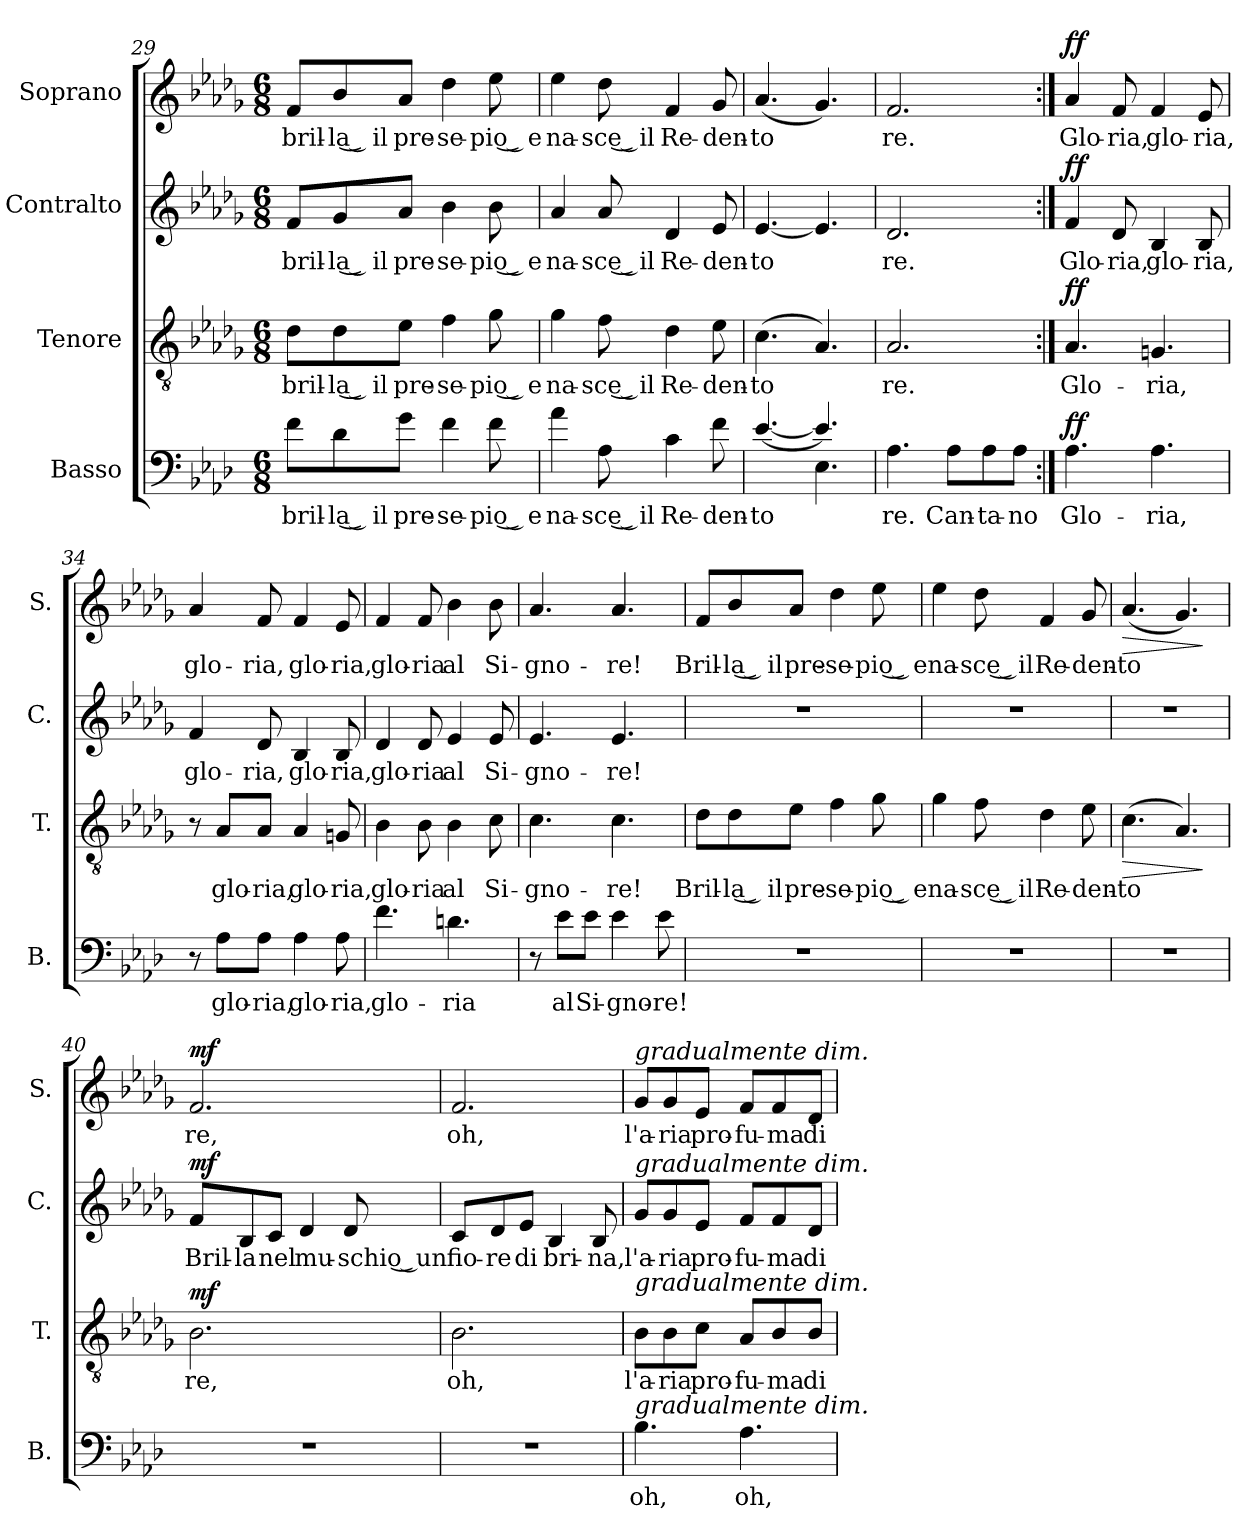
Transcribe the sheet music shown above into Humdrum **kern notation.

**kern	**text	**dynam	**kern	**text	**dynam	**kern	**text	**dynam	**kern	**text	**dynam
*part4	*part4	*part4	*part3	*part3	*part3	*part2	*part2	*part2	*part1	*part1	*part1
*staff4	*staff4	*staff4	*staff3	*staff3	*staff3	*staff2	*staff2	*staff2	*staff1	*staff1	*staff1
*I"Basso	*	*	*I"Tenore	*	*	*I"Contralto	*	*	*I"Soprano	*	*
*I'B.	*	*	*I'T.	*	*	*I'C.	*	*	*I'S.	*	*
!!LO:LB:g=z
*clefF4	*	*	*clefGv2	*	*	*clefG2	*	*	*clefG2	*	*
*ITrd4c7	*	*	*	*	*	*	*	*	*	*	*
*k[b-e-a-d-g-]	*	*	*k[b-e-a-d-g-]	*	*	*k[b-e-a-d-g-]	*	*	*k[b-e-a-d-g-]	*	*
*M6/8	*	*	*M6/8	*	*	*M6/8	*	*	*M6/8	*	*
=29	=29	=29	=29	=29	=29	=29	=29	=29	=29	=29	=29
!	!LO:LY:b	!	!	!LO:LY:b	!	!	!LO:LY:b	!	!	!LO:LY:b	!
8B-\L	bril-	.	8d-\L	bril-	.	8f/L	bril-	.	8f/L	bril-	.
!	!LO:LY:b	!	!	!LO:LY:b	!	!	!LO:LY:b	!	!	!LO:LY:b	!
8G-\	-la͜ il	.	8d-\	-la͜ il	.	8g-/	-la͜ il	.	8b-/	-la͜ il	.
!	!LO:LY:b	!	!	!LO:LY:b	!	!	!LO:LY:b	!	!	!LO:LY:b	!
8c\J	pre-	.	8e-\J	pre-	.	8a-/J	pre-	.	8a-/J	pre-	.
!	!LO:LY:b	!	!	!LO:LY:b	!	!	!LO:LY:b	!	!	!LO:LY:b	!
4B-\	-se-	.	4f\	-se-	.	4b-\	-se-	.	4dd-\	-se-	.
!	!LO:LY:b	!	!	!LO:LY:b	!	!	!LO:LY:b	!	!	!LO:LY:b	!
8B-\	-pio͜ e	.	8g-\	-pio͜ e	.	8b-\	-pio͜ e	.	8ee-\	-pio͜ e	.
=30	=30	=30	=30	=30	=30	=30	=30	=30	=30	=30	=30
!	!LO:LY:b	!	!	!LO:LY:b	!	!	!LO:LY:b	!	!	!LO:LY:b	!
4d-\	na-	.	4g-\	na-	.	4a-/	na-	.	4ee-\	na-	.
!	!LO:LY:b	!	!	!LO:LY:b	!	!	!LO:LY:b	!	!	!LO:LY:b	!
8D-\	-sce͜ il	.	8f\	-sce͜ il	.	8a-/	-sce͜ il	.	8dd-\	-sce͜ il	.
!	!LO:LY:b	!	!	!LO:LY:b	!	!	!LO:LY:b	!	!	!LO:LY:b	!
4F\	Re-	.	4d-\	Re-	.	4d-/	Re-	.	4f/	Re-	.
!	!LO:LY:b	!	!	!LO:LY:b	!	!	!LO:LY:b	!	!	!LO:LY:b	!
8B-\	-den-	.	8e-\	-den-	.	8e-/	-den-	.	8g-/	-den-	.
=31	=31	=31	=31	=31	=31	=31	=31	=31	=31	=31	=31
!	!LO:LY:b	!	!	!LO:LY:b	!	!	!LO:LY:b	!	!	!LO:LY:b	!
*^	*	*	*	*	*	*	*	*	*	*	*
(>[4.A-/	4.ryy	-to	.	(>4.c\	-to	.	[4.e-/	-to	.	(<4.a-/	-to	.
4.A-/])	4.AA-\	.	.	4.A-/)	.	.	4.e-/]	.	.	4.g-/)	.	.
=32	=32	=32	=32	=32	=32	=32	=32	=32	=32	=32	=32	=32
!	!	!LO:LY:b	!	!	!LO:LY:b	!	!	!LO:LY:b	!	!	!LO:LY:b	!
*v	*v	*	*	*	*	*	*	*	*	*	*	*
4.D-\	re.	.	2.A-/	re.	.	2.d-/	re.	.	2.f/	re.	.
!	!LO:LY:b	!	!	!	!	!	!	!	!	!	!
8D-\L	Can-	.	.	.	.	.	.	.	.	.	.
!	!LO:LY:b	!	!	!	!	!	!	!	!	!	!
8D-\	-ta-	.	.	.	.	.	.	.	.	.	.
!	!LO:LY:b	!	!	!	!	!	!	!	!	!	!
8D-\J	-no	.	.	.	.	.	.	.	.	.	.
=33:|!	=33:|!	=33:|!	=33:|!	=33:|!	=33:|!	=33:|!	=33:|!	=33:|!	=33:|!	=33:|!	=33:|!
!	!LO:LY:b	!LO:DY:a	!	!LO:LY:b	!LO:DY:a	!	!LO:LY:b	!LO:DY:a	!	!LO:LY:b	!LO:DY:a
4.D-\	Glo-	ff	4.A-/	Glo-	ff	4f/	Glo-	ff	4a-/	Glo-	ff
!	!	!	!	!	!	!	!LO:LY:b	!	!	!LO:LY:b	!
.	.	.	.	.	.	8d-/	-ria,	.	8f/	-ria,	.
!	!LO:LY:b	!	!	!LO:LY:b	!	!	!LO:LY:b	!	!	!LO:LY:b	!
4.D-\	-ria,	.	4.Gn/	-ria,	.	4B-/	glo-	.	4f/	glo-	.
!	!	!	!	!	!	!	!LO:LY:b	!	!	!LO:LY:b	!
.	.	.	.	.	.	8B-/	-ria,	.	8e-/	-ria,	.
=34	=34	=34	=34	=34	=34	=34	=34	=34	=34	=34	=34
!	!	!	!	!	!	!	!LO:LY:b	!	!	!LO:LY:b	!
8r	.	.	8r	.	.	4f/	glo-	.	4a-/	glo-	.
!	!LO:LY:b	!	!	!LO:LY:b	!	!	!	!	!	!	!
8D-\L	glo-	.	8A-/L	glo-	.	.	.	.	.	.	.
!	!LO:LY:b	!	!	!LO:LY:b	!	!	!LO:LY:b	!	!	!LO:LY:b	!
8D-\J	-ria,	.	8A-/J	-ria,	.	8d-/	-ria,	.	8f/	-ria,	.
!	!LO:LY:b	!	!	!LO:LY:b	!	!	!LO:LY:b	!	!	!LO:LY:b	!
4D-\	glo-	.	4A-/	glo-	.	4B-/	glo-	.	4f/	glo-	.
!	!LO:LY:b	!	!	!LO:LY:b	!	!	!LO:LY:b	!	!	!LO:LY:b	!
8D-\	-ria,	.	8Gn/	-ria,	.	8B-/	-ria,	.	8e-/	-ria,	.
!!LO:LB:g=z
=35	=35	=35	=35	=35	=35	=35	=35	=35	=35	=35	=35
!	!LO:LY:b	!	!	!LO:LY:b	!	!	!LO:LY:b	!	!	!LO:LY:b	!
4.B-\	glo-	.	4B-\	glo-	.	4d-/	glo-	.	4f/	glo-	.
!	!	!	!	!LO:LY:b	!	!	!LO:LY:b	!	!	!LO:LY:b	!
.	.	.	8B-\	-ria	.	8d-/	-ria	.	8f/	-ria	.
!	!LO:LY:b	!	!	!LO:LY:b	!	!	!LO:LY:b	!	!	!LO:LY:b	!
4.Gn\	-ria	.	4B-\	al	.	4e-/	al	.	4b-\	al	.
!	!	!	!	!LO:LY:b	!	!	!LO:LY:b	!	!	!LO:LY:b	!
.	.	.	8c\	Si-	.	8e-/	Si-	.	8b-\	Si-	.
=36	=36	=36	=36	=36	=36	=36	=36	=36	=36	=36	=36
!	!	!	!	!LO:LY:b	!	!	!LO:LY:b	!	!	!LO:LY:b	!
8r	.	.	4.c\	-gno-	.	4.e-/	-gno-	.	4.a-/	-gno-	.
!	!LO:LY:b	!	!	!	!	!	!	!	!	!	!
8A-\L	al	.	.	.	.	.	.	.	.	.	.
!	!LO:LY:b	!	!	!	!	!	!	!	!	!	!
8A-\J	Si-	.	.	.	.	.	.	.	.	.	.
!	!LO:LY:b	!	!	!LO:LY:b	!	!	!LO:LY:b	!	!	!LO:LY:b	!
4A-\	-gno-	.	4.c\	-re!	.	4.e-/	-re!	.	4.a-/	-re!	.
!	!LO:LY:b	!	!	!	!	!	!	!	!	!	!
8A-\	-re!	.	.	.	.	.	.	.	.	.	.
=37	=37	=37	=37	=37	=37	=37	=37	=37	=37	=37	=37
!	!	!	!	!LO:LY:b	!	!	!	!	!	!LO:LY:b	!
2.r	.	.	8d-\L	Bril-	.	2.r	.	.	8f/L	Bril-	.
!	!	!	!	!LO:LY:b	!	!	!	!	!	!LO:LY:b	!
.	.	.	8d-\	-la͜ il	.	.	.	.	8b-/	-la͜ il	.
!	!	!	!	!LO:LY:b	!	!	!	!	!	!LO:LY:b	!
.	.	.	8e-\J	pre-	.	.	.	.	8a-/J	pre-	.
!	!	!	!	!LO:LY:b	!	!	!	!	!	!LO:LY:b	!
.	.	.	4f\	-se-	.	.	.	.	4dd-\	-se-	.
!	!	!	!	!LO:LY:b	!	!	!	!	!	!LO:LY:b	!
.	.	.	8g-\	-pio͜ e	.	.	.	.	8ee-\	-pio͜ e	.
=38	=38	=38	=38	=38	=38	=38	=38	=38	=38	=38	=38
!	!	!	!	!LO:LY:b	!	!	!	!	!	!LO:LY:b	!
2.r	.	.	4g-\	na-	.	2.r	.	.	4ee-\	na-	.
!	!	!	!	!LO:LY:b	!	!	!	!	!	!LO:LY:b	!
.	.	.	8f\	-sce͜ il	.	.	.	.	8dd-\	-sce͜ il	.
!	!	!	!	!LO:LY:b	!	!	!	!	!	!LO:LY:b	!
.	.	.	4d-\	Re-	.	.	.	.	4f/	Re-	.
!	!	!	!	!LO:LY:b	!	!	!	!	!	!LO:LY:b	!
.	.	.	8e-\	-den-	.	.	.	.	8g-/	-den-	.
=39	=39	=39	=39	=39	=39	=39	=39	=39	=39	=39	=39
!	!	!	!	!LO:LY:b	!LO:HP:b	!	!	!	!	!LO:LY:b	!LO:HP:b
2.r	.	.	(>4.c\	-to	>	2.r	.	.	(<4.a-/	-to	>
.	.	.	4.A-/)	.	.	.	.	.	4.g-/)	.	.
.	.	.	.	.	]	.	.	.	.	.	]
=40	=40	=40	=40	=40	=40	=40	=40	=40	=40	=40	=40
!	!	!	!	!LO:LY:b	!LO:DY:a	!	!LO:LY:b	!LO:DY:a	!	!LO:LY:b	!LO:DY:a
2.r	.	.	2.B-\	re,	mf	8f/L	Bril-	mf	2.f/	re,	mf
!	!	!	!	!	!	!	!LO:LY:b	!	!	!	!
.	.	.	.	.	.	8B-/	-la	.	.	.	.
!	!	!	!	!	!	!	!LO:LY:b	!	!	!	!
.	.	.	.	.	.	8c/J	nel	.	.	.	.
!	!	!	!	!	!	!	!LO:LY:b	!	!	!	!
.	.	.	.	.	.	4d-/	mu-	.	.	.	.
!	!	!	!	!	!	!	!LO:LY:b	!	!	!	!
.	.	.	.	.	.	8d-/	-schio͜ un	.	.	.	.
!!LO:PB:g=z
=41	=41	=41	=41	=41	=41	=41	=41	=41	=41	=41	=41
!	!	!	!	!LO:LY:b	!	!	!LO:LY:b	!	!	!LO:LY:b	!
2.r	.	.	2.B-\	oh,	.	8c/L	fio-	.	2.f/	oh,	.
!	!	!	!	!	!	!	!LO:LY:b	!	!	!	!
.	.	.	.	.	.	8d-/	-re	.	.	.	.
!	!	!	!	!	!	!	!LO:LY:b	!	!	!	!
.	.	.	.	.	.	8e-/J	di	.	.	.	.
!	!	!	!	!	!	!	!LO:LY:b	!	!	!	!
.	.	.	.	.	.	4B-/	bri-	.	.	.	.
!	!	!	!	!	!	!	!LO:LY:b	!	!	!	!
.	.	.	.	.	.	8B-/	-na,	.	.	.	.
=42	=42	=42	=42	=42	=42	=42	=42	=42	=42	=42	=42
!	!	!	!	!	!	!	!	!	!LO:TX:a:i:t=gradualmente dim.	!	!
!	!	!	!	!	!	!LO:TX:a:i:t=gradualmente dim.	!	!	!	!	!
!	!	!	!LO:TX:a:i:t=gradualmente dim.	!	!	!	!	!	!	!	!
!LO:TX:a:i:t=gradualmente dim.	!	!	!	!	!	!	!	!	!	!	!
!	!LO:LY:b	!	!	!LO:LY:b	!	!	!LO:LY:b	!	!	!LO:LY:b	!
4.E-\	oh,	.	8B-\L	l'a-	.	8g-/L	l'a-	.	8g-/L	l'a-	.
!	!	!	!	!LO:LY:b	!	!	!LO:LY:b	!	!	!LO:LY:b	!
.	.	.	8B-\	-ria	.	8g-/	-ria	.	8g-/	-ria	.
!	!	!	!	!LO:LY:b	!	!	!LO:LY:b	!	!	!LO:LY:b	!
.	.	.	8c\J	pro-	.	8e-/J	pro-	.	8e-/J	pro-	.
!	!LO:LY:b	!	!	!LO:LY:b	!	!	!LO:LY:b	!	!	!LO:LY:b	!
4.D-\	oh,	.	8A-/L	-fu-	.	8f/L	-fu-	.	8f/L	-fu-	.
!	!	!	!	!LO:LY:b	!	!	!LO:LY:b	!	!	!LO:LY:b	!
.	.	.	8B-/	-ma	.	8f/	-ma	.	8f/	-ma	.
!	!	!	!	!LO:LY:b	!	!	!LO:LY:b	!	!	!LO:LY:b	!
.	.	.	8B-/J	di	.	8d-/J	di	.	8d-/J	di	.
=	=	=	=	=	=	=	=	=	=	=	=
*-	*-	*-	*-	*-	*-	*-	*-	*-	*-	*-	*-
